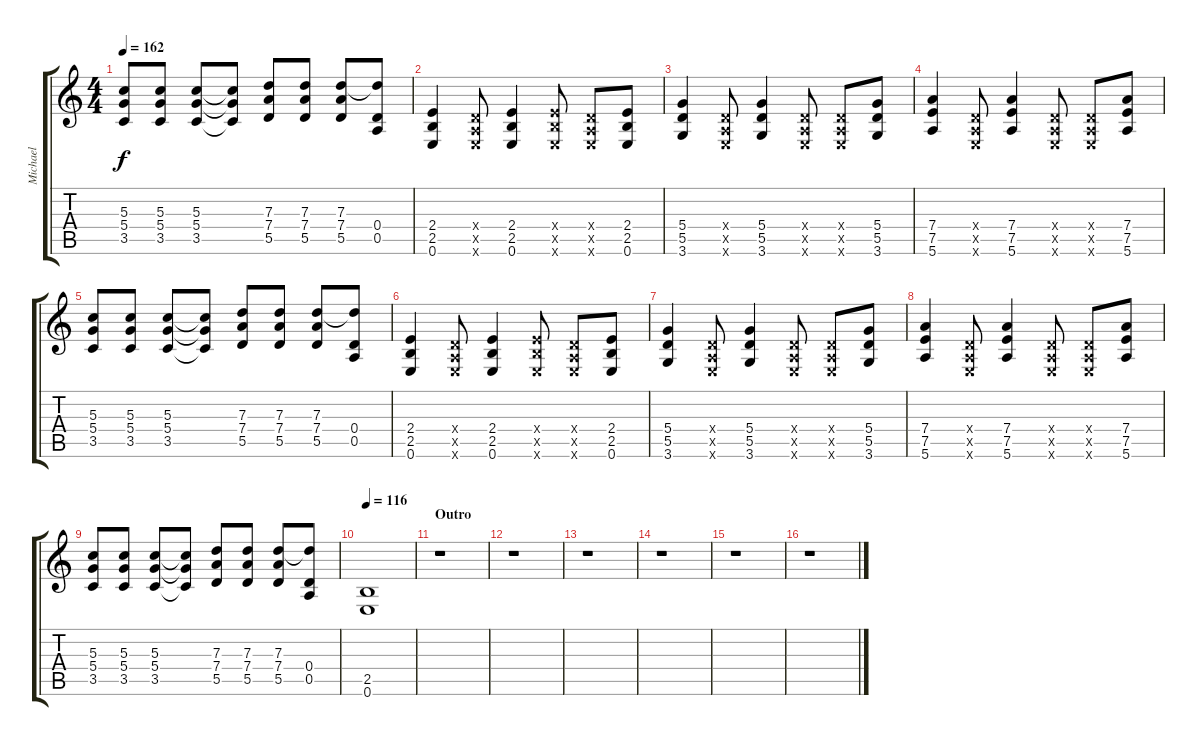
\track ("Michael" "Michael") {instrument overdrivenguitar}
\staff {score tabs}
\tuning (E4 B3 G3 D3 A2 E2) {hide}
\ts (4 4)
\tempo 162
\clef g2
\ks c
(5.3 5.4 3.5).8{dy f} (5.3 5.4 3.5).8 (5.3 5.4 3.5).8 (5.3{t} 5.4{t} 3.5{t}).8 (7.3 7.4 5.5).8 (7.3 7.4 5.5).8 (7.3 7.4 5.5).8 (7.3{t} 0.4 0.5).8 |
(2.4 2.5 0.6).4 (0.4{x} 0.5{x} 0.6{x}).8 (2.4 2.5 0.6).4 (2.4{x} 2.5{x} 0.6{x}).8 (0.4{x} 0.5{x} 0.6{x}).8 (2.4 2.5 0.6).8 |
(5.4 5.5 3.6).4 (0.4{x} 0.5{x} 0.6{x}).8 (5.4 5.5 3.6).4 (0.4{x} 0.5{x} 0.6{x}).8 (0.4{x} 0.5{x} 0.6{x}).8 (5.4 5.5 3.6).8 |
(7.4 7.5 5.6).4 (0.4{x} 0.5{x} 0.6{x}).8 (7.4 7.5 5.6).4 (0.4{x} 0.5{x} 0.6{x}).8 (0.4{x} 0.5{x} 0.6{x}).8 (7.4 7.5 5.6).8 |
(5.3 5.4 3.5).8 (5.3 5.4 3.5).8 (5.3 5.4 3.5).8 (5.3{t} 5.4{t} 3.5{t}).8 (7.3 7.4 5.5).8 (7.3 7.4 5.5).8 (7.3 7.4 5.5).8 (7.3{t} 0.4 0.5).8 |
(2.4 2.5 0.6).4 (0.4{x} 0.5{x} 0.6{x}).8 (2.4 2.5 0.6).4 (2.4{x} 2.5{x} 0.6{x}).8 (0.4{x} 0.5{x} 0.6{x}).8 (2.4 2.5 0.6).8 |
(5.4 5.5 3.6).4 (0.4{x} 0.5{x} 0.6{x}).8 (5.4 5.5 3.6).4 (0.4{x} 0.5{x} 0.6{x}).8 (0.4{x} 0.5{x} 0.6{x}).8 (5.4 5.5 3.6).8 |
(7.4 7.5 5.6).4 (0.4{x} 0.5{x} 0.6{x}).8 (7.4 7.5 5.6).4 (0.4{x} 0.5{x} 0.6{x}).8 (0.4{x} 0.5{x} 0.6{x}).8 (7.4 7.5 5.6).8 |
(5.3 5.4 3.5).8 (5.3 5.4 3.5).8 (5.3 5.4 3.5).8 (5.3{t} 5.4{t} 3.5{t}).8 (7.3 7.4 5.5).8 (7.3 7.4 5.5).8 (7.3 7.4 5.5).8 (7.3{t} 0.4 0.5).8 |
\tempo 116
(2.5 0.6).1 |
\section ("" "Outro")
r.1 |
r.1 |
r.1 |
r.1 |
r.1 |
r.1
